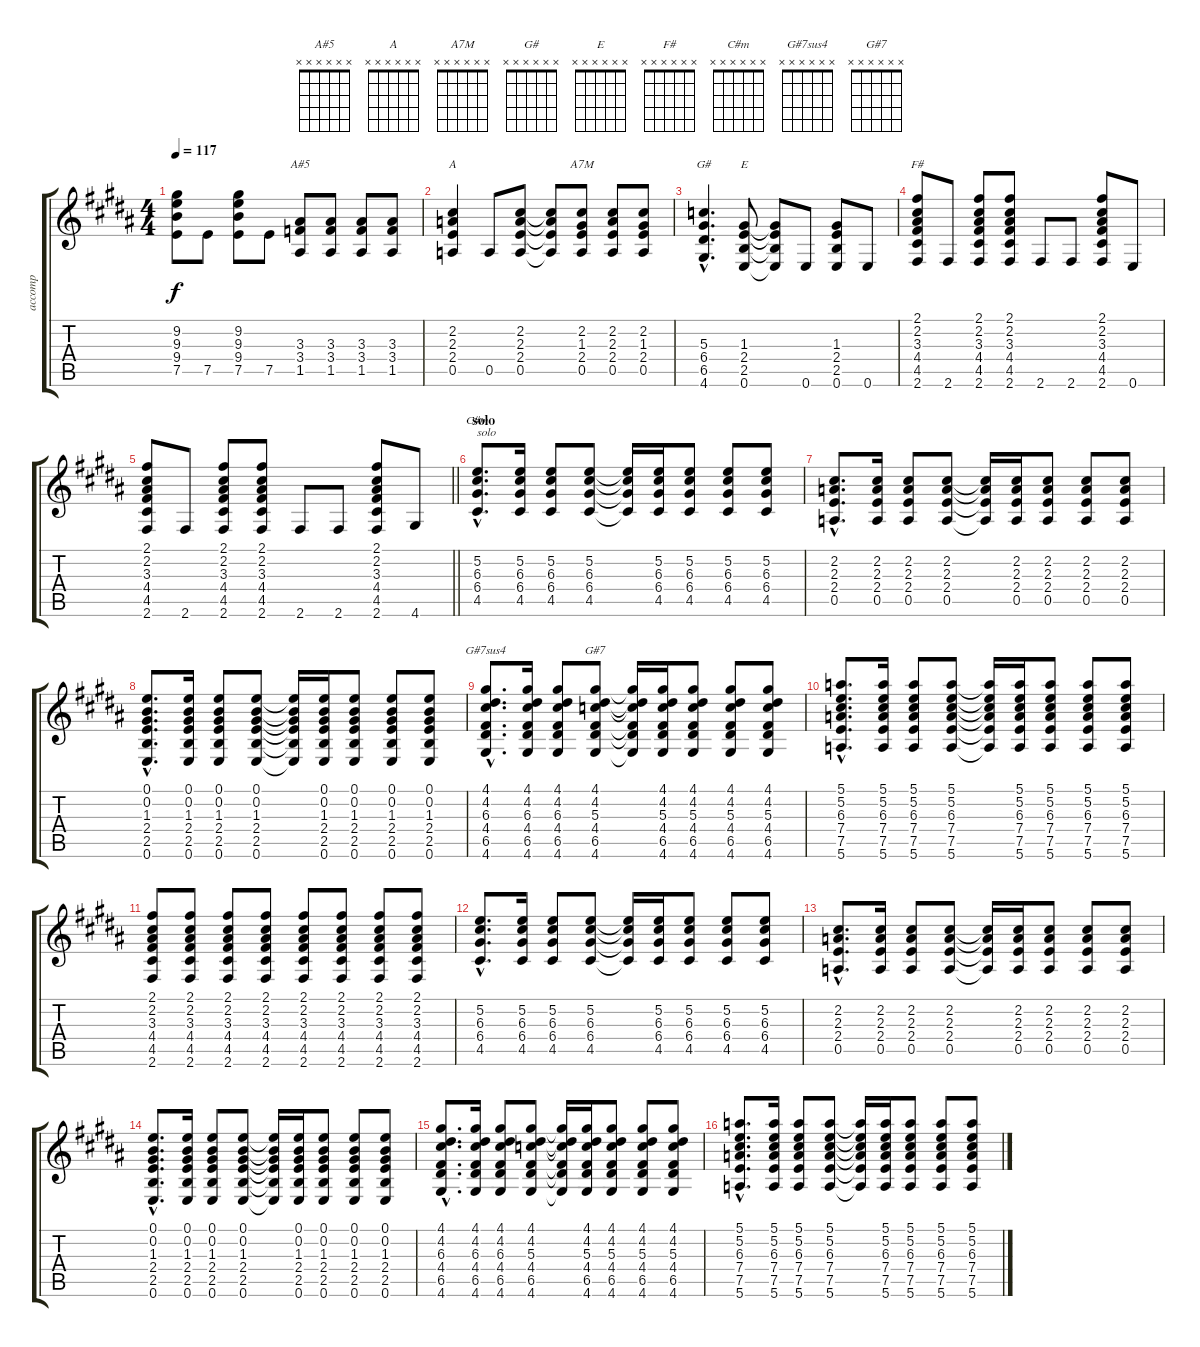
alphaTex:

\track ("accomp" "accomp") {instrument acousticguitarsteel}
\staff {score tabs}
\tuning (E4 B3 G3 D3 A2 E2) {hide}
\chord ("A#5" x x x x x x)
\chord ("A" x x x x x x)
\chord ("A7M" x x x x x x)
\chord ("G#" x x x x x x)
\chord ("E" x x x x x x)
\chord ("F#" x x x x x x)
\chord ("C#m" x x x x x x)
\chord ("G#7sus4" x x x x x x)
\chord ("G#7" x x x x x x)
\ts (4 4)
\tempo 117
\clef g2
\ks b
(9.2{t} 9.3{t} 9.4{t} 7.5{t}).8{dy f} 7.5.8 (9.2 9.3 9.4 7.5).8 7.5.8 (3.3 3.4 1.5).8{ch "A#5"} (3.3 3.4 1.5).8 (3.3 3.4 1.5).8 (3.3 3.4 1.5).8 |
(2.2 2.3 2.4 0.5).4{ch "A"} 0.5.8 (2.2 2.3 2.4 0.5).8 (2.2{t} 2.3{t} 2.4{t} 0.5{t}).8 (2.2 1.3 2.4 0.5).8{ch "A7M"} (2.2 2.3 2.4 0.5).8 (2.2 1.3 2.4 0.5).8 |
(5.3{hac} 6.4{hac} 6.5{hac} 4.6{hac}).4{d ch "G#"} (1.3 2.4 2.5 0.6).8{ch "E"} (1.3{t} 2.4{t} 2.5{t} 0.6{t}).8 0.6.8 (1.3 2.4 2.5 0.6).8 0.6.8 |
(2.1 2.2 3.3 4.4 4.5 2.6).8{ch "F#"} 2.6.8 (2.1 2.2 3.3 4.4 4.5 2.6).8 (2.1 2.2 3.3 4.4 4.5 2.6).8 2.6.8 2.6.8 (2.1 2.2 3.3 4.4 4.5 2.6).8 0.6.8 |
\barLineRight lightlight
(2.1 2.2 3.3 4.4 4.5 2.6).8 2.6.8 (2.1 2.2 3.3 4.4 4.5 2.6).8 (2.1 2.2 3.3 4.4 4.5 2.6).8 2.6.8 2.6.8 (2.1 2.2 3.3 4.4 4.5 2.6).8 4.6.8 |
\section ("" "solo")
(5.2{hac} 6.3{hac} 6.4{hac} 4.5{hac}).8{d ch "C#m" txt "solo"} (5.2 6.3 6.4 4.5).16 (5.2 6.3 6.4 4.5).8 (5.2 6.3 6.4 4.5).8 (5.2{t} 6.3{t} 6.4{t} 4.5{t}).16 (5.2 6.3 6.4 4.5).16 (5.2 6.3 6.4 4.5).8 (5.2 6.3 6.4 4.5).8 (5.2 6.3 6.4 4.5).8 |
(2.2{hac} 2.3{hac} 2.4{hac} 0.5{hac}).8{d} (2.2 2.3 2.4 0.5).16 (2.2 2.3 2.4 0.5).8 (2.2 2.3 2.4 0.5).8 (2.2{t} 2.3{t} 2.4{t} 0.5{t}).16 (2.2 2.3 2.4 0.5).16 (2.2 2.3 2.4 0.5).8 (2.2 2.3 2.4 0.5).8 (2.2 2.3 2.4 0.5).8 |
(0.1{hac} 0.2{hac} 1.3{hac} 2.4{hac} 2.5{hac} 0.6{hac}).8{d} (0.1 0.2 1.3 2.4 2.5 0.6).16 (0.1 0.2 1.3 2.4 2.5 0.6).8 (0.1 0.2 1.3 2.4 2.5 0.6).8 (0.1{t} 0.2{t} 1.3{t} 2.4{t} 2.5{t} 0.6{t}).16 (0.1 0.2 1.3 2.4 2.5 0.6).16 (0.1 0.2 1.3 2.4 2.5 0.6).8 (0.1 0.2 1.3 2.4 2.5 0.6).8 (0.1 0.2 1.3 2.4 2.5 0.6).8 |
(4.1{hac} 4.2{hac} 6.3{hac} 4.4{hac} 6.5{hac} 4.6{hac}).8{d ch "G#7sus4"} (4.1 4.2 6.3 4.4 6.5 4.6).16 (4.1 4.2 6.3 4.4 6.5 4.6).8 (4.1 4.2 5.3 4.4 6.5 4.6).8{ch "G#7"} (4.1{t} 4.2{t} 5.3{t} 4.4{t} 6.5{t} 4.6{t}).16 (4.1 4.2 5.3 4.4 6.5 4.6).16 (4.1 4.2 5.3 4.4 6.5 4.6).8 (4.1 4.2 5.3 4.4 6.5 4.6).8 (4.1 4.2 5.3 4.4 6.5 4.6).8 |
(5.1{hac} 5.2{hac} 6.3{hac} 7.4{hac} 7.5{hac} 5.6{hac}).8{d} (5.1 5.2 6.3 7.4 7.5 5.6).16 (5.1 5.2 6.3 7.4 7.5 5.6).8 (5.1 5.2 6.3 7.4 7.5 5.6).8 (5.1{t} 5.2{t} 6.3{t} 7.4{t} 7.5{t} 5.6{t}).16 (5.1 5.2 6.3 7.4 7.5 5.6).16 (5.1 5.2 6.3 7.4 7.5 5.6).8 (5.1 5.2 6.3 7.4 7.5 5.6).8 (5.1 5.2 6.3 7.4 7.5 5.6).8 |
(2.1 2.2 3.3 4.4 4.5 2.6).8 (2.1 2.2 3.3 4.4 4.5 2.6).8 (2.1 2.2 3.3 4.4 4.5 2.6).8 (2.1 2.2 3.3 4.4 4.5 2.6).8 (2.1 2.2 3.3 4.4 4.5 2.6).8 (2.1 2.2 3.3 4.4 4.5 2.6).8 (2.1 2.2 3.3 4.4 4.5 2.6).8 (2.1 2.2 3.3 4.4 4.5 2.6).8 |
(5.2{hac} 6.3{hac} 6.4{hac} 4.5{hac}).8{d} (5.2 6.3 6.4 4.5).16 (5.2 6.3 6.4 4.5).8 (5.2 6.3 6.4 4.5).8 (5.2{t} 6.3{t} 6.4{t} 4.5{t}).16 (5.2 6.3 6.4 4.5).16 (5.2 6.3 6.4 4.5).8 (5.2 6.3 6.4 4.5).8 (5.2 6.3 6.4 4.5).8 |
(2.2{hac} 2.3{hac} 2.4{hac} 0.5{hac}).8{d} (2.2 2.3 2.4 0.5).16 (2.2 2.3 2.4 0.5).8 (2.2 2.3 2.4 0.5).8 (2.2{t} 2.3{t} 2.4{t} 0.5{t}).16 (2.2 2.3 2.4 0.5).16 (2.2 2.3 2.4 0.5).8 (2.2 2.3 2.4 0.5).8 (2.2 2.3 2.4 0.5).8 |
(0.1{hac} 0.2{hac} 1.3{hac} 2.4{hac} 2.5{hac} 0.6{hac}).8{d} (0.1 0.2 1.3 2.4 2.5 0.6).16 (0.1 0.2 1.3 2.4 2.5 0.6).8 (0.1 0.2 1.3 2.4 2.5 0.6).8 (0.1{t} 0.2{t} 1.3{t} 2.4{t} 2.5{t} 0.6{t}).16 (0.1 0.2 1.3 2.4 2.5 0.6).16 (0.1 0.2 1.3 2.4 2.5 0.6).8 (0.1 0.2 1.3 2.4 2.5 0.6).8 (0.1 0.2 1.3 2.4 2.5 0.6).8 |
(4.1{hac} 4.2{hac} 6.3{hac} 4.4{hac} 6.5{hac} 4.6{hac}).8{d} (4.1 4.2 6.3 4.4 6.5 4.6).16 (4.1 4.2 6.3 4.4 6.5 4.6).8 (4.1 4.2 5.3 4.4 6.5 4.6).8 (4.1{t} 4.2{t} 5.3{t} 4.4{t} 6.5{t} 4.6{t}).16 (4.1 4.2 5.3 4.4 6.5 4.6).16 (4.1 4.2 5.3 4.4 6.5 4.6).8 (4.1 4.2 5.3 4.4 6.5 4.6).8 (4.1 4.2 5.3 4.4 6.5 4.6).8 |
(5.1{hac} 5.2{hac} 6.3{hac} 7.4{hac} 7.5{hac} 5.6{hac}).8{d} (5.1 5.2 6.3 7.4 7.5 5.6).16 (5.1 5.2 6.3 7.4 7.5 5.6).8 (5.1 5.2 6.3 7.4 7.5 5.6).8 (5.1{t} 5.2{t} 6.3{t} 7.4{t} 7.5{t} 5.6{t}).16 (5.1 5.2 6.3 7.4 7.5 5.6).16 (5.1 5.2 6.3 7.4 7.5 5.6).8 (5.1 5.2 6.3 7.4 7.5 5.6).8 (5.1 5.2 6.3 7.4 7.5 5.6).8
